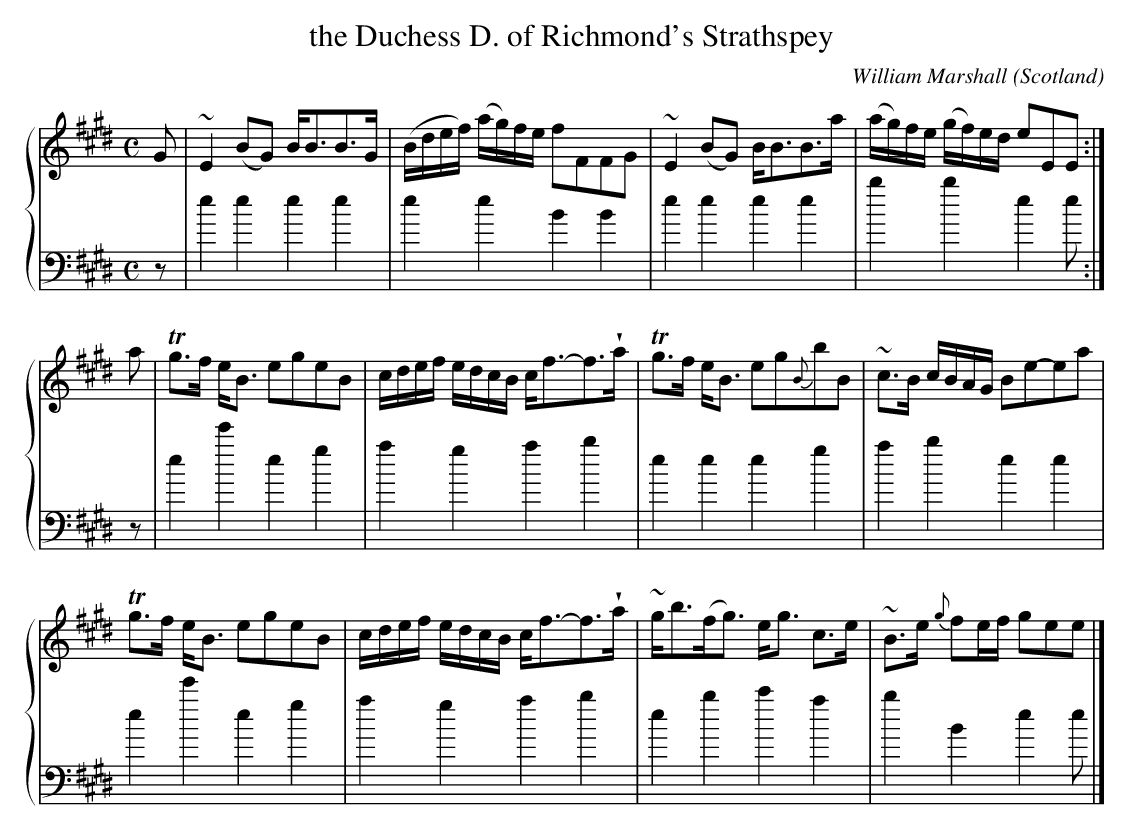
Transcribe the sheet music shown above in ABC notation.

X:1
T:the Duchess D. of Richmond's Strathspey
C:William Marshall
L:1/8
M:C
O:Scotland
K:E
%%staves {1 2}
V:1
G |\
~E2 (BG) B<BB>G | (B/d/e/f/) (a/g/)f/e/ fFFG | \
~E2 (BG) B<BB>a | (a/g/)f/e/ (g/f/)e/d/ eEE :|
a | \
!trill!g>f e<B egeB | c/d/e/f/ e/d/c/B/ c<f-f>!wedge!a | \
!trill!g>f e<B eg{B}bB | ~c>B c/B/A/G/ Be-ea |
!trill!g>f e<B egeB | c/d/e/f/ e/d/c/B/ c<f-f>!wedge!a | \
~g<b(f<g) e<g c>e | ~B>e {g}fe/f/ gee |]
V:2 clef=bass
L:1/4
z/ | eeee | eeBB | eeee | bbee/ :| \
z/ | ee'eg | agab | eeeg | abee | ee'eg | agab | ebc'a | bBee/ |]
